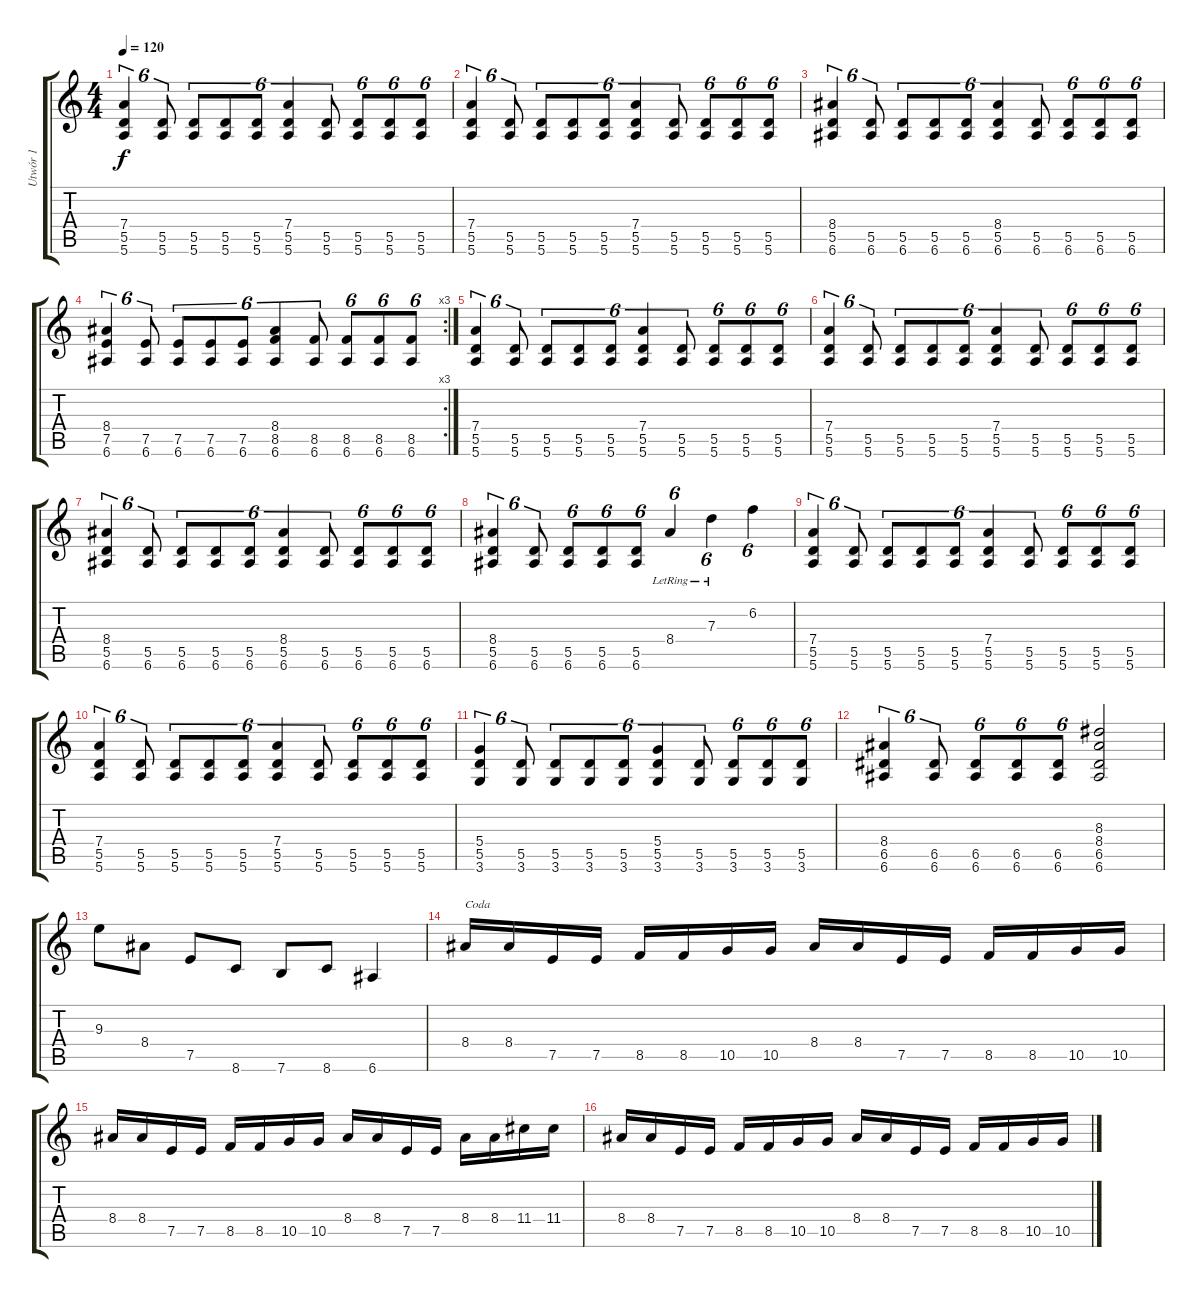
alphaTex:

\track ("Utwór 1" "Utwór 1") {instrument acousticguitarnylon}
\staff {score tabs}
\tuning (E4 B3 G3 D3 A2 E2) {hide}
\ts (4 4)
\tempo 120
\clef g2
\ks c
(7.4 5.5 5.6).4{tu (6 4) dy f} (5.5 5.6).8{tu (6 4)} (5.5 5.6).8{tu (6 4)} (5.5 5.6).8{tu (6 4)} (5.5 5.6).8{tu (6 4)} (7.4 5.5 5.6).4{tu (6 4)} (5.5 5.6).8{tu (6 4)} (5.5 5.6).8{tu (6 4)} (5.5 5.6).8{tu (6 4)} (5.5 5.6).8{tu (6 4)} |
(7.4 5.5 5.6).4{tu (6 4)} (5.5 5.6).8{tu (6 4)} (5.5 5.6).8{tu (6 4)} (5.5 5.6).8{tu (6 4)} (5.5 5.6).8{tu (6 4)} (7.4 5.5 5.6).4{tu (6 4)} (5.5 5.6).8{tu (6 4)} (5.5 5.6).8{tu (6 4)} (5.5 5.6).8{tu (6 4)} (5.5 5.6).8{tu (6 4)} |
(8.4 5.5 6.6).4{tu (6 4)} (5.5 6.6).8{tu (6 4)} (5.5 6.6).8{tu (6 4)} (5.5 6.6).8{tu (6 4)} (5.5 6.6).8{tu (6 4)} (8.4 5.5 6.6).4{tu (6 4)} (5.5 6.6).8{tu (6 4)} (5.5 6.6).8{tu (6 4)} (5.5 6.6).8{tu (6 4)} (5.5 6.6).8{tu (6 4)} |
\rc 3
(8.4 7.5 6.6).4{tu (6 4)} (7.5 6.6).8{tu (6 4)} (7.5 6.6).8{tu (6 4)} (7.5 6.6).8{tu (6 4)} (7.5 6.6).8{tu (6 4)} (8.4 8.5 6.6).4{tu (6 4)} (8.5 6.6).8{tu (6 4)} (8.5 6.6).8{tu (6 4)} (8.5 6.6).8{tu (6 4)} (8.5 6.6).8{tu (6 4)} |
(7.4 5.5 5.6).4{tu (6 4)} (5.5 5.6).8{tu (6 4)} (5.5 5.6).8{tu (6 4)} (5.5 5.6).8{tu (6 4)} (5.5 5.6).8{tu (6 4)} (7.4 5.5 5.6).4{tu (6 4)} (5.5 5.6).8{tu (6 4)} (5.5 5.6).8{tu (6 4)} (5.5 5.6).8{tu (6 4)} (5.5 5.6).8{tu (6 4)} |
(7.4 5.5 5.6).4{tu (6 4)} (5.5 5.6).8{tu (6 4)} (5.5 5.6).8{tu (6 4)} (5.5 5.6).8{tu (6 4)} (5.5 5.6).8{tu (6 4)} (7.4 5.5 5.6).4{tu (6 4)} (5.5 5.6).8{tu (6 4)} (5.5 5.6).8{tu (6 4)} (5.5 5.6).8{tu (6 4)} (5.5 5.6).8{tu (6 4)} |
(8.4 5.5 6.6).4{tu (6 4)} (5.5 6.6).8{tu (6 4)} (5.5 6.6).8{tu (6 4)} (5.5 6.6).8{tu (6 4)} (5.5 6.6).8{tu (6 4)} (8.4 5.5 6.6).4{tu (6 4)} (5.5 6.6).8{tu (6 4)} (5.5 6.6).8{tu (6 4)} (5.5 6.6).8{tu (6 4)} (5.5 6.6).8{tu (6 4)} |
(8.4 5.5 6.6).4{tu (6 4)} (5.5 6.6).8{tu (6 4)} (5.5 6.6).8{tu (6 4)} (5.5 6.6).8{tu (6 4)} (5.5 6.6).8{tu (6 4)} 8.4{lr}.4{tu (6 4)} 7.3{lr}.4{tu (6 4)} 6.2.4{tu (6 4)} |
(7.4 5.5 5.6).4{tu (6 4)} (5.5 5.6).8{tu (6 4)} (5.5 5.6).8{tu (6 4)} (5.5 5.6).8{tu (6 4)} (5.5 5.6).8{tu (6 4)} (7.4 5.5 5.6).4{tu (6 4)} (5.5 5.6).8{tu (6 4)} (5.5 5.6).8{tu (6 4)} (5.5 5.6).8{tu (6 4)} (5.5 5.6).8{tu (6 4)} |
(7.4 5.5 5.6).4{tu (6 4)} (5.5 5.6).8{tu (6 4)} (5.5 5.6).8{tu (6 4)} (5.5 5.6).8{tu (6 4)} (5.5 5.6).8{tu (6 4)} (7.4 5.5 5.6).4{tu (6 4)} (5.5 5.6).8{tu (6 4)} (5.5 5.6).8{tu (6 4)} (5.5 5.6).8{tu (6 4)} (5.5 5.6).8{tu (6 4)} |
(5.4 5.5 3.6).4{tu (6 4)} (5.5 3.6).8{tu (6 4)} (5.5 3.6).8{tu (6 4)} (5.5 3.6).8{tu (6 4)} (5.5 3.6).8{tu (6 4)} (5.4 5.5 3.6).4{tu (6 4)} (5.5 3.6).8{tu (6 4)} (5.5 3.6).8{tu (6 4)} (5.5 3.6).8{tu (6 4)} (5.5 3.6).8{tu (6 4)} |
(8.4 6.5 6.6).4{tu (6 4)} (6.5 6.6).8{tu (6 4)} (6.5 6.6).8{tu (6 4)} (6.5 6.6).8{tu (6 4)} (6.5 6.6).8{tu (6 4)} (8.3 8.4 6.5 6.6).2 |
9.3.8 8.4.8 7.5.8 8.6.8 7.6.8 8.6.8 6.6.4 |
8.4.16{txt "Coda"} 8.4.16 7.5.16 7.5.16 8.5.16 8.5.16 10.5.16 10.5.16 8.4.16 8.4.16 7.5.16 7.5.16 8.5.16 8.5.16 10.5.16 10.5.16 |
8.4.16 8.4.16 7.5.16 7.5.16 8.5.16 8.5.16 10.5.16 10.5.16 8.4.16 8.4.16 7.5.16 7.5.16 8.4.16 8.4.16 11.4.16 11.4.16 |
8.4.16 8.4.16 7.5.16 7.5.16 8.5.16 8.5.16 10.5.16 10.5.16 8.4.16 8.4.16 7.5.16 7.5.16 8.5.16 8.5.16 10.5.16 10.5.16
